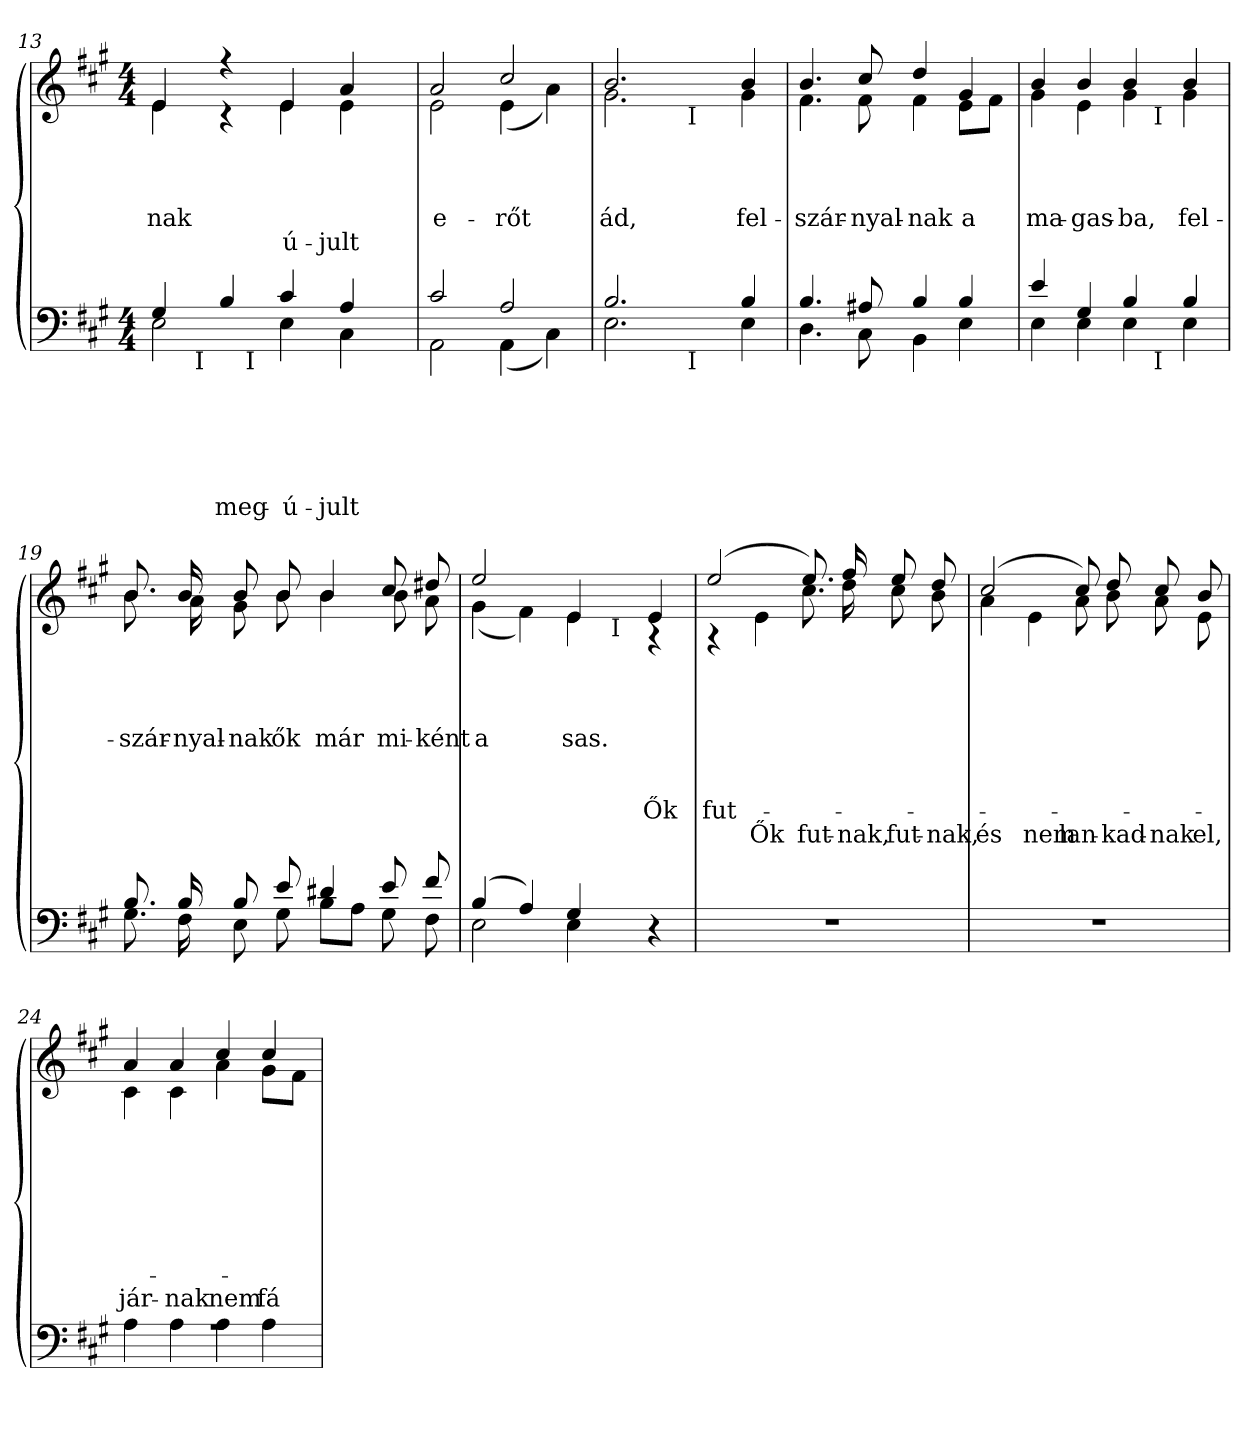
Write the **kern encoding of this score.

**kern	**text	**text	**text	**text	**text	**text	**kern	**text	**text	**text	**text	**text	**text	**text	**text
*part2	*part2	*part2	*part2	*part2	*part2	*part2	*part1	*part1	*part1	*part1	*part1	*part1	*part1	*part1	*part1
*staff2	*staff2	*staff2	*staff2	*staff2	*staff2	*staff2	*staff1	*staff1	*staff1	*staff1	*staff1	*staff1	*staff1	*staff1	*staff1
*clefF4	*	*	*	*	*	*	*clefG2	*	*	*	*	*	*	*	*
*k[f#c#g#]	*	*	*	*	*	*	*k[f#c#g#]	*	*	*	*	*	*	*	*
*f#:	*	*	*	*	*	*	*f#:	*	*	*	*	*	*	*	*
*M4/4	*	*	*	*	*	*	*M4/4	*	*	*	*	*	*	*	*
=13	=13	=13	=13	=13	=13	=13	=13	=13	=13	=13	=13	=13	=13	=13	=13
*^	*	*	*	*	*	*	*	*	*	*	*	*	*	*	*
!	!	!	!	!	!	!	!	!	!	!	!	!LO:LY:b	!	!	!	!
*^	*^	*	*	*	*	*	*	*^	*	*	*	*	*	*	*	*
4G#/	2E\	8ryy	4ryy	.	.	.	.	.	.	4e/	4e\	.	.	.	-nak	.	.	.	.
.	.	32ryy	.	.	.	.	.	.	.	.	.	.	.	.	.	.	.	.	.
!	!	!LO:TX:b:t=I	!	!	!	!	!	!	!	!	!	!	!	!	!	!	!	!	!
.	.	2ryy	.	.	.	.	.	.	.	.	.	.	.	.	.	.	.	.	.
!	!	!	!	!	!	!	!	!	!LO:LY:a	!	!	!	!	!	!	!	!	!	!
4B/	.	.	16.ryy	.	.	.	.	.	meg-	4r	4r	.	.	.	.	.	.	.	.
!	!	!	!LO:TX:b:t=I	!	!	!	!	!	!	!	!	!	!	!	!	!	!	!	!
.	.	.	2ryy	.	.	.	.	.	.	.	.	.	.	.	.	.	.	.	.
!	!	!	!	!	!	!	!	!	!LO:LY:a	!	!	!	!	!	!	!	!	!	!
!	!	!	!	!	!	!	!	!	!	!	!	!	!	!	!	!LO:LY:b	!	!	!
4c#/	4E\	.	.	.	.	.	.	.	-ú-	4e/	4e\	.	.	.	.	ú-	.	.	.
.	.	4ryy	.	.	.	.	.	.	.	.	.	.	.	.	.	.	.	.	.
!	!	!	!	!	!	!	!	!	!LO:LY:a	!	!	!	!	!	!	!	!	!	!
!	!	!	!	!	!	!	!	!	!	!	!	!	!	!	!	!LO:LY:b	!	!	!
4A/	4C#\	.	.	.	.	.	.	.	-jult	4a/	4e\	.	.	.	.	-jult	.	.	.
.	.	.	8ryy	.	.	.	.	.	.	.	.	.	.	.	.	.	.	.	.
.	.	16.ryy	.	.	.	.	.	.	.	.	.	.	.	.	.	.	.	.	.
.	.	.	32ryy	.	.	.	.	.	.	.	.	.	.	.	.	.	.	.	.
*	*v	*v	*v	*	*	*	*	*	*	*	*	*	*	*	*	*	*	*	*
=14	=14	=14	=14	=14	=14	=14	=14	=14	=14	=14	=14	=14	=14	=14	=14	=14	=14
*^	*^	*	*	*	*	*	*	*	*	*	*	*	*	*	*	*	*
!	!	!	!	!	!	!	!	!	!	!	!	!	!	!	!LO:LY:b	!	!	!	!
*	*v	*v	*v	*	*	*	*	*	*	*	*	*	*	*	*	*	*	*	*
2c#/	2AA\	.	.	.	.	.	.	2a/	2e\	.	.	.	e-	.	.	.	.
!	!	!	!	!	!	!	!	!	!	!	!	!	!LO:LY:b	!	!	!	!
2A/	(<4AA\	.	.	.	.	.	.	2cc#/	(<4e\	.	.	.	-rőt	.	.	.	.
.	4C#\)	.	.	.	.	.	.	.	4a\)	.	.	.	.	.	.	.	.
*	*	*	*	*	*	*	*	*v	*v	*	*	*	*	*	*	*	*
=15	=15	=15	=15	=15	=15	=15	=15	=15	=15	=15	=15	=15	=15	=15	=15	=15
*	*	*	*	*	*	*	*	*^	*	*	*	*	*	*	*	*
!	!	!	!	!	!	!	!	!	!	!	!	!	!LO:LY:b	!	!	!	!
*	*^	*	*	*	*	*	*	*	*^	*	*	*	*	*	*	*	*
2.B/	2.E\	2ryy	.	.	.	.	.	.	2.b/	2.g#\	2ryy	.	.	.	ád,	.	.	.	.
.	.	32ryy	.	.	.	.	.	.	.	.	32ryy	.	.	.	.	.	.	.	.
!	!	!	!	!	!	!	!	!	!	!	!LO:TX:b:t=I	!	!	!	!	!	!	!	!
!	!	!LO:TX:b:t=I	!	!	!	!	!	!	!	!	!	!	!	!	!	!	!	!	!
.	.	8..ryy	.	.	.	.	.	.	.	.	8..ryy	.	.	.	.	.	.	.	.
*	*v	*v	*	*	*	*	*	*	*	*	*	*	*	*	*	*	*	*	*
*	*	*	*	*	*	*	*	*v	*v	*v	*	*	*	*	*	*	*	*
!!LO:LB:g=z
=16-	=16-	=16-	=16-	=16-	=16-	=16-	=16-	=16-	=16-	=16-	=16-	=16-	=16-	=16-	=16-	=16-
*	*^	*	*	*	*	*	*	*^	*	*	*	*	*	*	*	*
*	*	*	*	*	*	*	*	*	*	*^	*	*	*	*	*	*	*	*
!	!	!	!	!	!	!	!	!	!	!	!	!	!	!	!LO:LY:b	!	!	!	!
*	*v	*v	*	*	*	*	*	*	*	*	*	*	*	*	*	*	*	*	*
*	*	*	*	*	*	*	*	*	*v	*v	*	*	*	*	*	*	*	*
4B/	4E\	.	.	.	.	.	.	4b/	4g#\	.	.	.	fel-	.	.	.	.
=17	=17	=17	=17	=17	=17	=17	=17	=17	=17	=17	=17	=17	=17	=17	=17	=17	=17
!	!	!	!	!	!	!	!	!	!	!	!	!	!LO:LY:b	!	!	!	!
4.B/	4.D\	.	.	.	.	.	.	4.b/	4.f#\	.	.	.	-szár-	.	.	.	.
!	!	!	!	!	!	!	!	!	!	!	!	!	!LO:LY:b	!	!	!	!
8A#X/	8C#\	.	.	.	.	.	.	8cc#/	8f#\	.	.	.	-nyal-	.	.	.	.
!	!	!	!	!	!	!	!	!	!	!	!	!	!LO:LY:b	!	!	!	!
4B/	4BB\	.	.	.	.	.	.	4dd/	4f#\	.	.	.	-nak	.	.	.	.
!	!	!	!	!	!	!	!	!	!	!	!	!	!LO:LY:b	!	!	!	!
4B/	4E\	.	.	.	.	.	.	4g#/	8e\L	.	.	.	a	.	.	.	.
.	.	.	.	.	.	.	.	.	8f#\J	.	.	.	.	.	.	.	.
*	*	*	*	*	*	*	*	*v	*v	*	*	*	*	*	*	*	*
=18	=18	=18	=18	=18	=18	=18	=18	=18	=18	=18	=18	=18	=18	=18	=18	=18
*	*	*	*	*	*	*	*	*^	*	*	*	*	*	*	*	*
!	!	!	!	!	!	!	!	!	!	!	!	!	!LO:LY:b	!	!	!	!
*	*^	*	*	*	*	*	*	*	*^	*	*	*	*	*	*	*	*
4e/	4E\	2ryy	.	.	.	.	.	.	4b/	4g#\	2ryy	.	.	.	ma-	.	.	.	.
!	!	!	!	!	!	!	!	!	!	!	!	!	!	!	!LO:LY:b	!	!	!	!
4G#/	4E\	.	.	.	.	.	.	.	4b/	4e\	.	.	.	.	-gas-	.	.	.	.
!	!	!	!	!	!	!	!	!	!	!	!	!	!	!	!LO:LY:b	!	!	!	!
4B/	4E\	8ryy	.	.	.	.	.	.	4b/	4g#\	8ryy	.	.	.	-ba,	.	.	.	.
!	!	!	!	!	!	!	!	!	!	!	!LO:TX:b:t=I	!	!	!	!	!	!	!	!
!	!	!LO:TX:b:t=I	!	!	!	!	!	!	!	!	!	!	!	!	!	!	!	!	!
.	.	4.ryy	.	.	.	.	.	.	.	.	4.ryy	.	.	.	.	.	.	.	.
!	!	!	!	!	!	!	!	!	!	!	!	!	!	!	!LO:LY:b	!	!	!	!
4B/	4E\	.	.	.	.	.	.	.	4b/	4g#\	.	.	.	.	fel-	.	.	.	.
*	*v	*v	*	*	*	*	*	*	*	*	*	*	*	*	*	*	*	*	*
*	*	*	*	*	*	*	*	*v	*v	*v	*	*	*	*	*	*	*	*
=19	=19	=19	=19	=19	=19	=19	=19	=19	=19	=19	=19	=19	=19	=19	=19	=19
*	*^	*	*	*	*	*	*	*^	*	*	*	*	*	*	*	*
*	*	*	*	*	*	*	*	*	*	*^	*	*	*	*	*	*	*	*
!	!	!	!	!	!	!	!	!	!	!	!	!	!	!	!LO:LY:b	!	!	!	!
*	*v	*v	*	*	*	*	*	*	*	*	*	*	*	*	*	*	*	*	*
*	*	*	*	*	*	*	*	*	*v	*v	*	*	*	*	*	*	*	*
8.B/	8.G#\	.	.	.	.	.	.	8.b/	8.b\	.	.	.	-szár-	.	.	.	.
!	!	!	!	!	!	!	!	!	!	!	!	!	!LO:LY:b	!	!	!	!
16B/	16F#\	.	.	.	.	.	.	16b/	16a\	.	.	.	-nyal-	.	.	.	.
!	!	!	!	!	!	!	!	!	!	!	!	!	!LO:LY:b	!	!	!	!
8B/	8E\	.	.	.	.	.	.	8b/	8g#\	.	.	.	-nak	.	.	.	.
!	!	!	!	!	!	!	!	!	!	!	!	!	!LO:LY:b	!	!	!	!
8e/	8G#\	.	.	.	.	.	.	8b/	8b\	.	.	.	ők	.	.	.	.
!	!	!	!	!	!	!	!	!	!	!	!	!	!LO:LY:b	!	!	!	!
4d#X/	8B\L	.	.	.	.	.	.	4b/	4b\	.	.	.	már	.	.	.	.
.	8A\J	.	.	.	.	.	.	.	.	.	.	.	.	.	.	.	.
!	!	!	!	!	!	!	!	!	!	!	!	!	!LO:LY:b	!	!	!	!
8e/	8G#\	.	.	.	.	.	.	8cc#/	8b\	.	.	.	mi-	.	.	.	.
!	!	!	!	!	!	!	!	!	!	!	!	!	!LO:LY:b	!	!	!	!
8f#/	8F#\	.	.	.	.	.	.	8dd#X/	8a\	.	.	.	-ként	.	.	.	.
*	*	*	*	*	*	*	*	*v	*v	*	*	*	*	*	*	*	*
!!LO:LB:g=z
=20	=20	=20	=20	=20	=20	=20	=20	=20	=20	=20	=20	=20	=20	=20	=20	=20
*	*	*	*	*	*	*	*	*^	*	*	*	*	*	*	*	*
!	!	!	!	!	!	!	!	!	!	!	!	!	!LO:LY:b	!	!	!	!
*	*	*	*	*	*	*	*	*	*^	*	*	*	*	*	*	*	*
(>4B/	2E\	.	.	.	.	.	.	2ee/	(<4g#\	2ryy	.	.	.	a	.	.	.	.
4A/)	.	.	.	.	.	.	.	.	4f#\)	.	.	.	.	.	.	.	.	.
!	!	!	!	!	!	!	!	!	!	!	!	!	!	!LO:LY:b	!	!	!	!
4G#/	4E\	.	.	.	.	.	.	4e/	4e\	8ryy	.	.	.	sas.	.	.	.	.
.	.	.	.	.	.	.	.	.	.	32ryy	.	.	.	.	.	.	.	.
!	!	!	!	!	!	!	!	!	!	!LO:TX:b:t=I	!	!	!	!	!	!	!	!
.	.	.	.	.	.	.	.	.	.	16.ryy	.	.	.	.	.	.	.	.
*v	*v	*	*	*	*	*	*	*	*	*	*	*	*	*	*	*	*	*
*	*	*	*	*	*	*	*v	*v	*v	*	*	*	*	*	*	*	*
=21-	=21-	=21-	=21-	=21-	=21-	=21-	=21-	=21-	=21-	=21-	=21-	=21-	=21-	=21-	=21-
*^	*	*	*	*	*	*	*^	*	*	*	*	*	*	*	*
*	*	*	*	*	*	*	*	*	*^	*	*	*	*	*	*	*	*
!	!	!	!	!	!	!	!	!	!	!	!	!	!	!	!	!	!LO:LY:a	!
*v	*v	*	*	*	*	*	*	*	*	*	*	*	*	*	*	*	*	*
*	*	*	*	*	*	*	*	*v	*v	*	*	*	*	*	*	*	*
4r	.	.	.	.	.	.	4e/	4rA	.	.	.	.	.	.	Ők	.
=22	=22	=22	=22	=22	=22	=22	=22	=22	=22	=22	=22	=22	=22	=22	=22	=22
!	!	!	!	!	!	!	!	!	!	!	!	!	!	!	!LO:LY:a	!
1r	.	.	.	.	.	.	(2ee/	4rA	.	.	.	.	.	.	fut-	.
!	!	!	!	!	!	!	!	!	!	!	!	!	!	!	!	!LO:LY:b
.	.	.	.	.	.	.	.	4e\	.	.	.	.	.	.	.	Ők
!	!	!	!	!	!	!	!	!	!	!	!	!	!	!	!	!LO:LY:b
.	.	.	.	.	.	.	8.ee/)	8.cc#\	.	.	.	.	.	.	.	fut-
!	!	!	!	!	!	!	!	!	!	!	!	!	!	!	!LO:LY:a	!
!	!	!	!	!	!	!	!	!	!	!	!	!	!	!	!	!LO:LY:b
.	.	.	.	.	.	.	16ff#/	16dd\	.	.	.	.	.	.	.	-nak,
!	!	!	!	!	!	!	!	!	!	!	!	!	!	!	!LO:LY:a	!
!	!	!	!	!	!	!	!	!	!	!	!	!	!	!	!	!LO:LY:b
.	.	.	.	.	.	.	8ee/	8cc#\	.	.	.	.	.	.	.	fut-
!	!	!	!	!	!	!	!	!	!	!	!	!	!	!	!LO:LY:a	!
!	!	!	!	!	!	!	!	!	!	!	!	!	!	!	!	!LO:LY:b
.	.	.	.	.	.	.	8dd/	8b\	.	.	.	.	.	.	.	-nak,
=23	=23	=23	=23	=23	=23	=23	=23	=23	=23	=23	=23	=23	=23	=23	=23	=23
!	!	!	!	!	!	!	!	!	!	!	!	!	!	!	!LO:LY:a	!
!	!	!	!	!	!	!	!	!	!	!	!	!	!	!	!	!LO:LY:b
1r	.	.	.	.	.	.	(>2cc#/	4a\	.	.	.	.	.	.	.	és
!	!	!	!	!	!	!	!	!	!	!	!	!	!	!	!	!LO:LY:b
.	.	.	.	.	.	.	.	4e\	.	.	.	.	.	.	.	nem
!	!	!	!	!	!	!	!	!	!	!	!	!	!	!	!	!LO:LY:b
.	.	.	.	.	.	.	8cc#/)	8a\	.	.	.	.	.	.	.	lan-
!	!	!	!	!	!	!	!	!	!	!	!	!	!	!	!LO:LY:a	!
!	!	!	!	!	!	!	!	!	!	!	!	!	!	!	!	!LO:LY:b
.	.	.	.	.	.	.	8dd/	8b\	.	.	.	.	.	.	.	-kad-
!	!	!	!	!	!	!	!	!	!	!	!	!	!	!	!LO:LY:a	!
!	!	!	!	!	!	!	!	!	!	!	!	!	!	!	!	!LO:LY:b
.	.	.	.	.	.	.	8cc#/	8a\	.	.	.	.	.	.	.	-nak
!	!	!	!	!	!	!	!	!	!	!	!	!	!	!	!LO:LY:a	!
!	!	!	!	!	!	!	!	!	!	!	!	!	!	!	!	!LO:LY:b
.	.	.	.	.	.	.	8b/	8e\	.	.	.	.	.	.	.	el,
!!LO:PB:g=z	!!
=24	=24	=24	=24	=24	=24	=24	=24	=24	=24	=24	=24	=24	=24	=24	=24	=24
*^	*	*	*	*	*	*	*	*	*	*	*	*	*	*	*	*
!	!	!	!	!	!	!	!	!	!	!	!	!	!	!	!	!	!LO:LY:b
1rB	4A\	.	.	.	.	.	.	4a/	4c#\	.	.	.	.	.	.	.	jár-
!	!	!	!	!	!	!	!	!	!	!	!	!	!	!	!	!	!LO:LY:b
.	4A\	.	.	.	.	.	.	4a/	4c#\	.	.	.	.	.	.	.	-nak
!	!	!	!	!	!	!	!	!	!	!	!	!	!	!	!	!	!LO:LY:b
.	4A\	.	.	.	.	.	.	4cc#/	4a\	.	.	.	.	.	.	.	nem
!	!	!	!	!	!	!	!	!	!	!	!	!	!	!	!	!	!LO:LY:b
.	4A\	.	.	.	.	.	.	4cc#/	8g#\L	.	.	.	.	.	.	.	fá-
.	.	.	.	.	.	.	.	.	8f#\J	.	.	.	.	.	.	.	.
*v	*v	*	*	*	*	*	*	*	*	*	*	*	*	*	*	*	*
*	*	*	*	*	*	*	*v	*v	*	*	*	*	*	*	*	*
=	=	=	=	=	=	=	=	=	=	=	=	=	=	=	=
*-	*-	*-	*-	*-	*-	*-	*-	*-	*-	*-	*-	*-	*-	*-	*-
